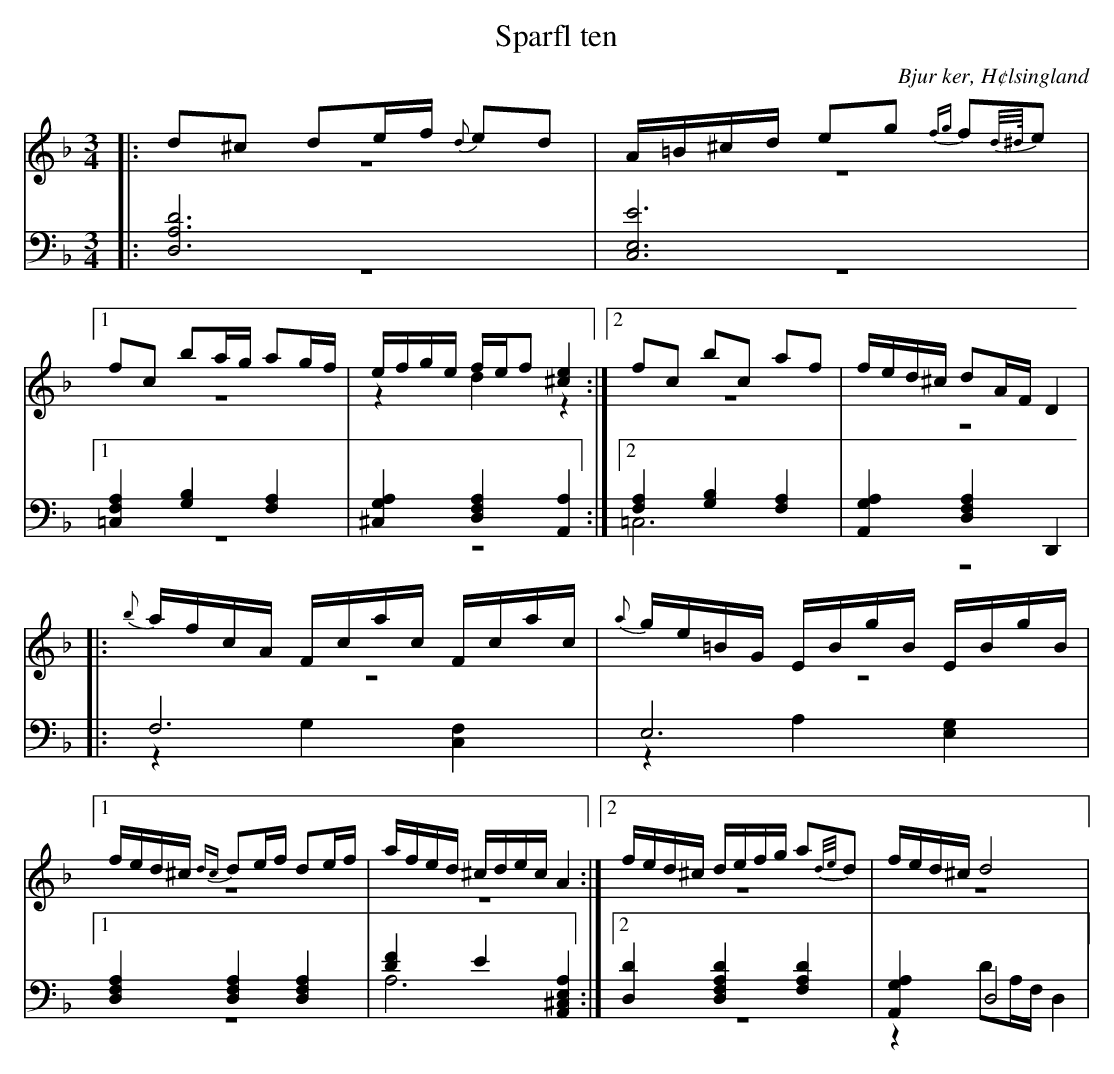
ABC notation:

X:1
T: Sparfl ten
O: Bjur ker, H¢lsingland
M: 3/4
L: 1/8
K: Dm
V:1
V:2 merge
V:3
V:4 merge
V:1
|:d^c de/f/ {d}ed|A/=B/^c/d/ eg {fg}f{d/^d//}e|1 fc ba/g/ ag/f/| e/f/g/e/ f/e/f [^c2e2]:|2 fc bc af|f/e/d/^c/ dA/F/ D2|
|:{b}a/f/c/A/  F/c/a/c/ F/c/a/c/|{a}g/e/=B/G/  E/B/g/B/  E/B/g/B/|1 f/e/d/^c/ {dc}de/f/ de/f/|a/f/e/d/ ^c/d/e/c/ A2:|2 f/e/d/^c/ d/e/f/g/ a{d/e/}d|f/e/d/^c/ d4|
V:2
|:z6|z6|1 z6|z2 d2 z2:|2 z6|z6|
|:z6|z6|1 z6|z6:|2 z6|z6|
V:3 clef=bass
|:[D,6A,6D6]|[E,6C,6E6]|1 [=C,2F,2A,2] [G,2B,2] [F,2A,2]|[^C,2G,2A,2] [D,2F,2A,2] [A,,2A,2]:|2 [F,2A,2] [G,2B,2] [F,2A,2]|[A,,2G,2A,2] [D,2F,2A,2] D,,2|
|:F,6|E,6|1 [D,2F,2A,2] [D,2F,2A,2] [D,2F,2A,2]|[D2F2] E2 [A,,2^C,2E,2A,2]:|2 [D,2D2] [D,2F,2A,2D2] [F,2A,2D2]|[A,,2G,2A,2] D,4|
V:4 clef=bass
|:z6|z6|1 z6|z6:|2 =C,6|z6|
|:z2 G,2 [C,2F,2]|z2 A,2 [E,2G,2]|1 z6|A,6:|2 z6|z2 DA,/F,/ D,2|
